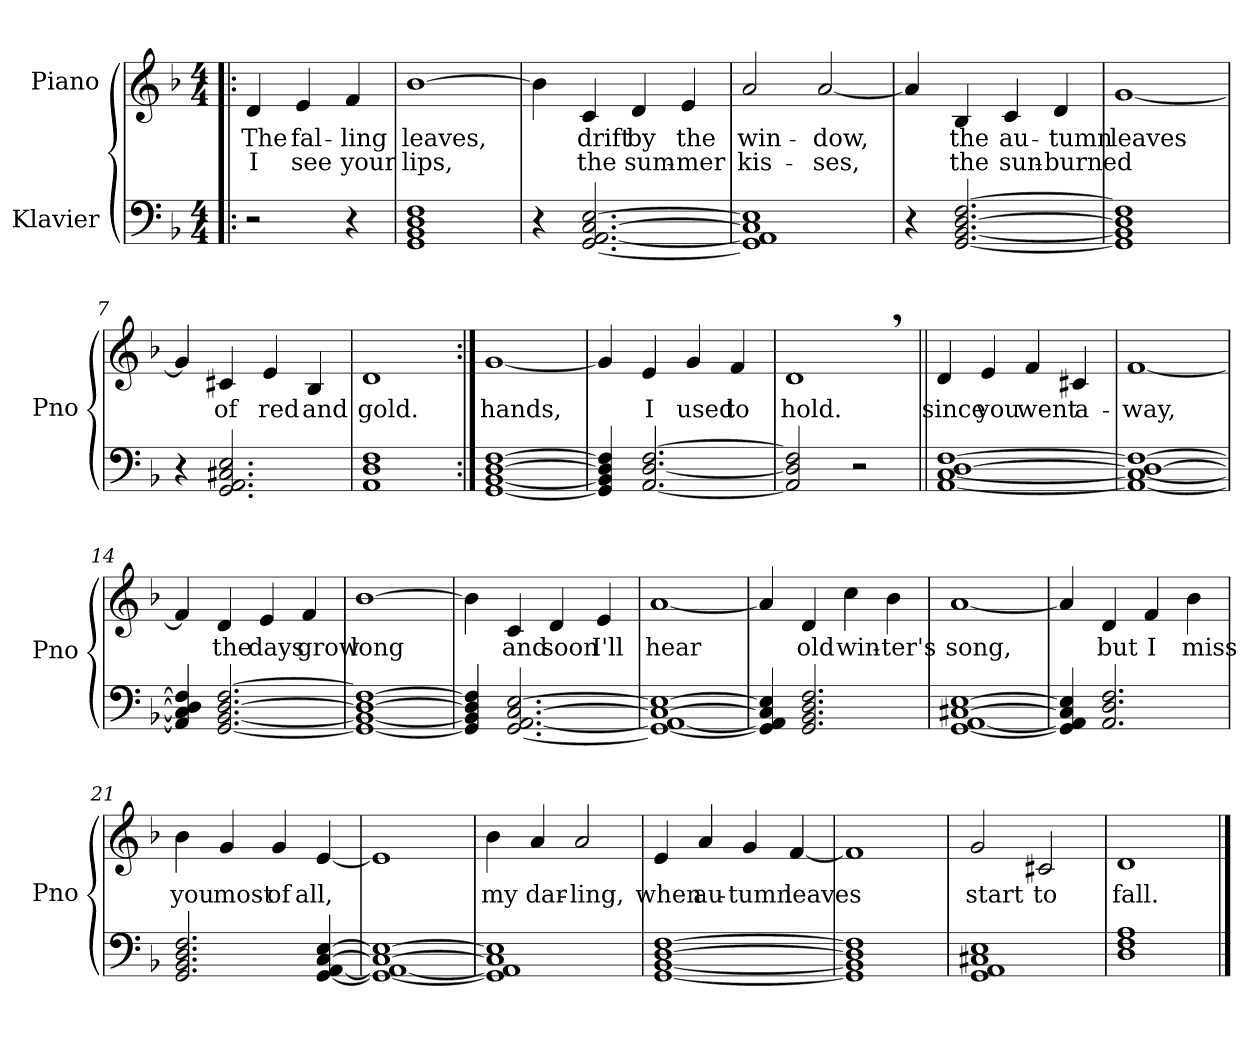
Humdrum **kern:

**kern	**kern	**text	**text
*part2	*part1	*part1	*part1
*staff2	*staff1	*staff1	*staff1
*I"Klavier	*I"Piano	*	*
*	*I'Pno	*	*
*clefF4	*clefG2	*	*
*k[b-]	*k[b-]	*	*
*M4/4	*M4/4	*	*
*MM85	*MM85	*	*
=1!|:	=1!|:	=1!|:	=1!|:
!	!	!LO:LY:b	!LO:LY:b
2r	4d/	The	I
!	!	!LO:LY:b	!LO:LY:b
.	4e/	fal-	see
!	!	!LO:LY:b	!LO:LY:b
4r	4f/	-ling	your
=2	=2	=2	=2
!	!	!LO:LY:b	!LO:LY:b
1GG 1BB- 1D 1F	[1b-	leaves,	lips,
=3	=3	=3	=3
4r	4b-\]	.	.
!	!	!LO:LY:b	!LO:LY:b
[2.GG/ [2.AA/ [2.C/ [2.E/	4c/	drift	the
!	!	!LO:LY:b	!LO:LY:b
.	4d/	by	sum-
!	!	!LO:LY:b	!LO:LY:b
.	4e/	the	-mer
=4	=4	=4	=4
!	!	!LO:LY:b	!LO:LY:b
1GG] 1AA] 1C] 1E]	2a/	win-	kis-
!	!	!LO:LY:b	!LO:LY:b
.	[2a/	-dow,	-ses,
=5	=5	=5	=5
4r	4a/]	.	.
!	!	!LO:LY:b	!LO:LY:b
[2.GG/ [2.BB-/ [2.D/ [2.F/	4B-/	the	the
!	!	!LO:LY:b	!LO:LY:b
.	4c/	au-	sun-
!	!	!LO:LY:b	!LO:LY:b
.	4d/	-tumn	-burned
=6	=6	=6	=6
!	!	!LO:LY:b	!
1GG] 1BB-] 1D] 1F]	[1g	leaves	.
!!LO:LB:g=z
=7	=7	=7	=7
4r	4g/]	.	.
!	!	!LO:LY:b	!
2.GG/ 2.AA/ 2.C#X/ 2.E/	4c#X/	of	.
!	!	!LO:LY:b	!
.	4e/	red	.
!	!	!LO:LY:b	!
.	4B-/	and	.
=8	=8	=8	=8
!	!	!LO:LY:b	!
1AA 1D 1F	1d	gold.	.
=9:|!	=9:|!	=9:|!	=9:|!
!	!	!LO:LY:b	!
[1GG [1BB- [1D [1F	[1g	hands,	.
=10	=10	=10	=10
4GG/] 4BB-/] 4D/] 4F/]	4g/]	.	.
!	!	!LO:LY:b	!
[2.AA/ [2.D/ [2.F/	4e/	I	.
!	!	!LO:LY:b	!
.	4g/	used	.
!	!	!LO:LY:b	!
.	4f/	to	.
=11	=11	=11	=11
!	!	!LO:LY:b	!
2AA/] 2D/] 2F/]	1d,	hold.	.
2r	.	.	.
=12||	=12||	=12||	=12||
!	!	!LO:LY:b	!
[1AA [1C [1D [1F	4d/	since	.
!	!	!LO:LY:b	!
.	4e/	you	.
!	!	!LO:LY:b	!
.	4f/	went	.
!	!	!LO:LY:b	!
.	4c#X/	a-	.
=13	=13	=13	=13
!	!	!LO:LY:b	!
1AA_ 1C_ 1D_ 1F_	[1f	-way,	.
=14	=14	=14	=14
4AA/] 4C/] 4D/] 4F/]	4f/]	.	.
!	!	!LO:LY:b	!
[2.GG/ [2.BB-/ [2.D/ [2.F/	4d/	the	.
!	!	!LO:LY:b	!
.	4e/	days	.
!	!	!LO:LY:b	!
.	4f/	grow	.
!!LO:LB:g=z
=15	=15	=15	=15
!	!	!LO:LY:b	!
1GG_ 1BB-_ 1D_ 1F_	[1b-	long	.
=16	=16	=16	=16
4GG/] 4BB-/] 4D/] 4F/]	4b-\]	.	.
!	!	!LO:LY:b	!
[2.GG/ [2.AA/ [2.C/ [2.E/	4c/	and	.
!	!	!LO:LY:b	!
.	4d/	soon	.
!	!	!LO:LY:b	!
.	4e/	I'll	.
=17	=17	=17	=17
!	!	!LO:LY:b	!
1GG_ 1AA_ 1C_ 1E_	[1a	hear	.
=18	=18	=18	=18
4GG/] 4AA/] 4C/] 4E/]	4a/]	.	.
!	!	!LO:LY:b	!
2.GG/ 2.BB-/ 2.D/ 2.F/	4d/	old	.
!	!	!LO:LY:b	!
.	4cc\	win-	.
!	!	!LO:LY:b	!
.	4b-\	-ter's	.
=19	=19	=19	=19
!	!	!LO:LY:b	!
[1GG [1AA [1C#X [1E	[1a	song,	.
=20	=20	=20	=20
4GG/] 4AA/] 4C#/] 4E/]	4a/]	.	.
!	!	!LO:LY:b	!
2.AA/ 2.D/ 2.F/	4d/	but	.
!	!	!LO:LY:b	!
.	4f/	I	.
!	!	!LO:LY:b	!
.	4b-\	miss	.
=21	=21	=21	=21
!	!	!LO:LY:b	!
2.GG/ 2.BB-/ 2.D/ 2.F/	4b-\	you	.
!	!	!LO:LY:b	!
.	4g/	most	.
!	!	!LO:LY:b	!
.	4g/	of	.
!	!	!LO:LY:b	!
[4GG/ [4AA/ [4C/ [4E/	[4e/	all,	.
=22	=22	=22	=22
1GG_ 1AA_ 1C_ 1E_	1e]	.	.
!!LO:LB:g=z
=23	=23	=23	=23
!	!	!LO:LY:b	!
1GG] 1AA] 1C] 1E]	4b-\	my	.
!	!	!LO:LY:b	!
.	4a/	dar-	.
!	!	!LO:LY:b	!
.	2a/	-ling,	.
=24	=24	=24	=24
!	!	!LO:LY:b	!
[1GG [1BB- [1D [1F	4e/	when	.
!	!	!LO:LY:b	!
.	4a/	au-	.
!	!	!LO:LY:b	!
.	4g/	-tumn	.
!	!	!LO:LY:b	!
.	[4f/	leaves	.
=25	=25	=25	=25
1GG] 1BB-] 1D] 1F]	1f]	.	.
=26	=26	=26	=26
!	!	!LO:LY:b	!
1GG 1AA 1C#X 1E	2g/	start	.
!	!	!LO:LY:b	!
.	2c#X/	to	.
=27	=27	=27	=27
!	!	!LO:LY:b	!
1D 1F 1A	1d	fall.	.
==	==	==	==
*-	*-	*-	*-
